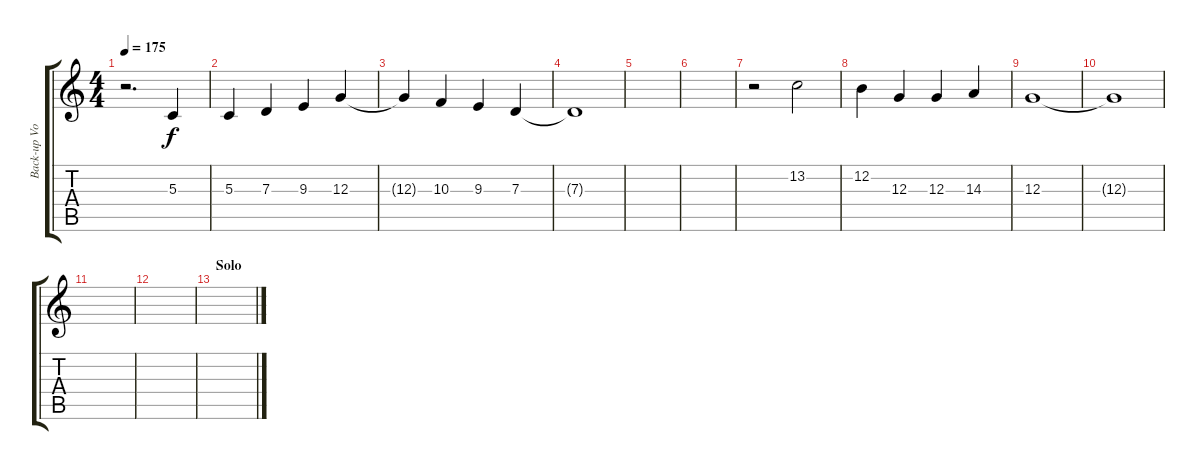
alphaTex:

\track ("Back-up Vocals" "Back-up Vo") {instrument oboe}
\staff {score tabs}
\tuning (E4 B3 G3 D3 A2 E2) {hide}
\ts (4 4)
\tempo 175
\clef g2
\ks c
r.2{d dy f volume 16} 5.3.4 |
5.3.4 7.3.4 9.3.4 12.3.4 |
12.3{t}.4 10.3.4 9.3.4 7.3.4 |
7.3{t}.1 |
|
|
r.2 13.2.2 |
12.2.4 12.3.4 12.3.4 14.3.4 |
12.3.1 |
12.3{t}.1 |
|
|
\section ("" "Solo")
